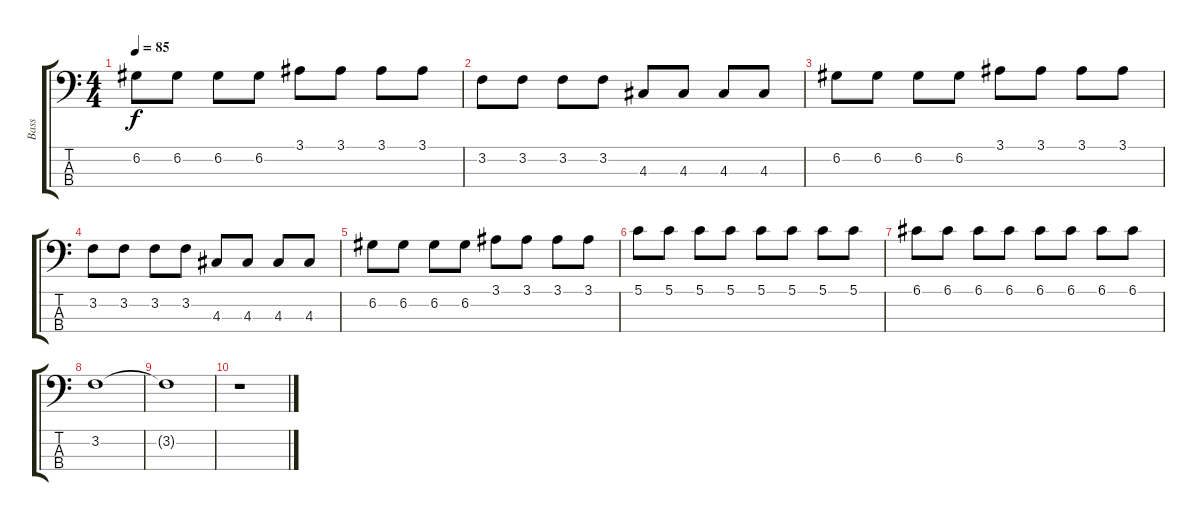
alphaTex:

\track ("Bass" "Bass") {instrument electricbassfinger}
\staff {score tabs}
\tuning (G2 D2 A1 E1) {hide}
\ts (4 4)
\tempo 85
\clef f4
\ks c
6.2.8{dy f} 6.2.8 6.2.8 6.2.8 3.1.8 3.1.8 3.1.8 3.1.8 |
3.2.8 3.2.8 3.2.8 3.2.8 4.3.8 4.3.8 4.3.8 4.3.8 |
6.2.8 6.2.8 6.2.8 6.2.8 3.1.8 3.1.8 3.1.8 3.1.8 |
3.2.8 3.2.8 3.2.8 3.2.8 4.3.8 4.3.8 4.3.8 4.3.8 |
6.2.8 6.2.8 6.2.8 6.2.8 3.1.8 3.1.8 3.1.8 3.1.8 |
5.1.8 5.1.8 5.1.8 5.1.8 5.1.8 5.1.8 5.1.8 5.1.8 |
6.1.8 6.1.8 6.1.8 6.1.8 6.1.8 6.1.8 6.1.8 6.1.8 |
3.2.1 |
3.2{t}.1{volume 3} |
r.1
